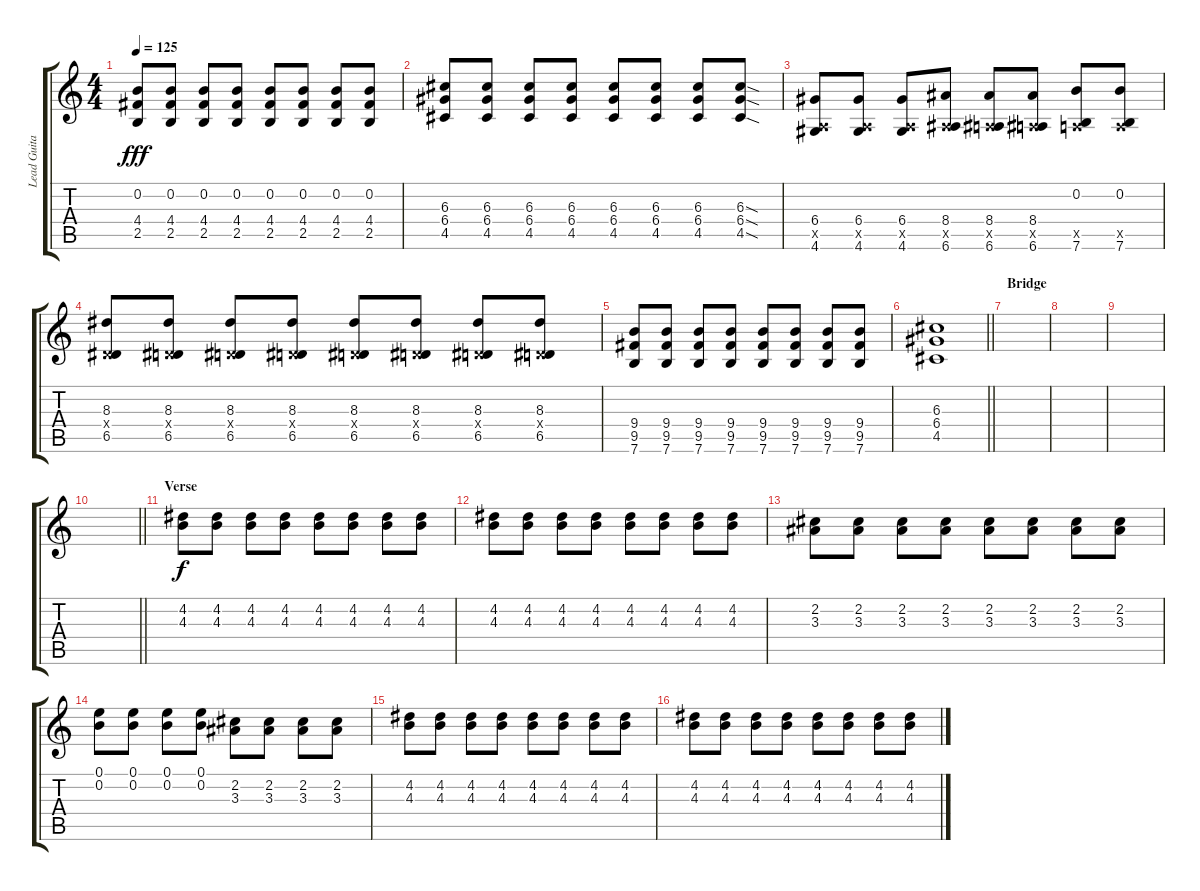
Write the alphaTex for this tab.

\track ("Lead Guitar" "Lead Guita") {instrument electricguitarmuted}
\staff {score tabs}
\tuning (E4 B3 G3 D3 A2 E2) {hide}
\ts (4 4)
\tempo 125
\clef g2
\ks c
(0.2 4.4 2.5).8{dy fff} (0.2 4.4 2.5).8 (0.2 4.4 2.5).8 (0.2 4.4 2.5).8 (0.2 4.4 2.5).8 (0.2 4.4 2.5).8 (0.2 4.4 2.5).8 (0.2 4.4 2.5).8 |
(6.3 6.4 4.5).8 (6.3 6.4 4.5).8 (6.3 6.4 4.5).8 (6.3 6.4 4.5).8 (6.3 6.4 4.5).8 (6.3 6.4 4.5).8 (6.3 6.4 4.5).8 (6.3{sod} 6.4{sod} 4.5{sod}).8 |
(6.4 0.5{x} 4.6).8 (6.4 0.5{x} 4.6).8 (6.4 0.5{x} 4.6).8 (8.4 0.5{x} 6.6).8 (8.4 0.5{x} 6.6).8 (8.4 0.5{x} 6.6).8 (0.2 0.5{x} 7.6).8 (0.2 0.5{x} 7.6).8 |
(8.3 0.4{x} 6.5).8 (8.3 0.4{x} 6.5).8 (8.3 0.4{x} 6.5).8 (8.3 0.4{x} 6.5).8 (8.3 0.4{x} 6.5).8 (8.3 0.4{x} 6.5).8 (8.3 0.4{x} 6.5).8 (8.3 0.4{x} 6.5).8 |
(9.4 9.5 7.6).8 (9.4 9.5 7.6).8 (9.4 9.5 7.6).8 (9.4 9.5 7.6).8 (9.4 9.5 7.6).8 (9.4 9.5 7.6).8 (9.4 9.5 7.6).8 (9.4 9.5 7.6).8 |
\barLineRight lightlight
(6.3 6.4 4.5).1 |
\section ("" "Bridge")
|
|
|
\barLineRight lightlight
|
\section ("" "Verse")
(4.2 4.3).8{dy f} (4.2 4.3).8 (4.2 4.3).8 (4.2 4.3).8 (4.2 4.3).8 (4.2 4.3).8 (4.2 4.3).8 (4.2 4.3).8 |
(4.2 4.3).8 (4.2 4.3).8 (4.2 4.3).8 (4.2 4.3).8 (4.2 4.3).8 (4.2 4.3).8 (4.2 4.3).8 (4.2 4.3).8 |
(2.2 3.3).8 (2.2 3.3).8 (2.2 3.3).8 (2.2 3.3).8 (2.2 3.3).8 (2.2 3.3).8 (2.2 3.3).8 (2.2 3.3).8 |
(0.1 0.2).8 (0.1 0.2).8 (0.1 0.2).8 (0.1 0.2).8 (2.2 3.3).8 (2.2 3.3).8 (2.2 3.3).8 (2.2 3.3).8 |
(4.2 4.3).8 (4.2 4.3).8 (4.2 4.3).8 (4.2 4.3).8 (4.2 4.3).8 (4.2 4.3).8 (4.2 4.3).8 (4.2 4.3).8 |
(4.2 4.3).8 (4.2 4.3).8 (4.2 4.3).8 (4.2 4.3).8 (4.2 4.3).8 (4.2 4.3).8 (4.2 4.3).8 (4.2 4.3).8
